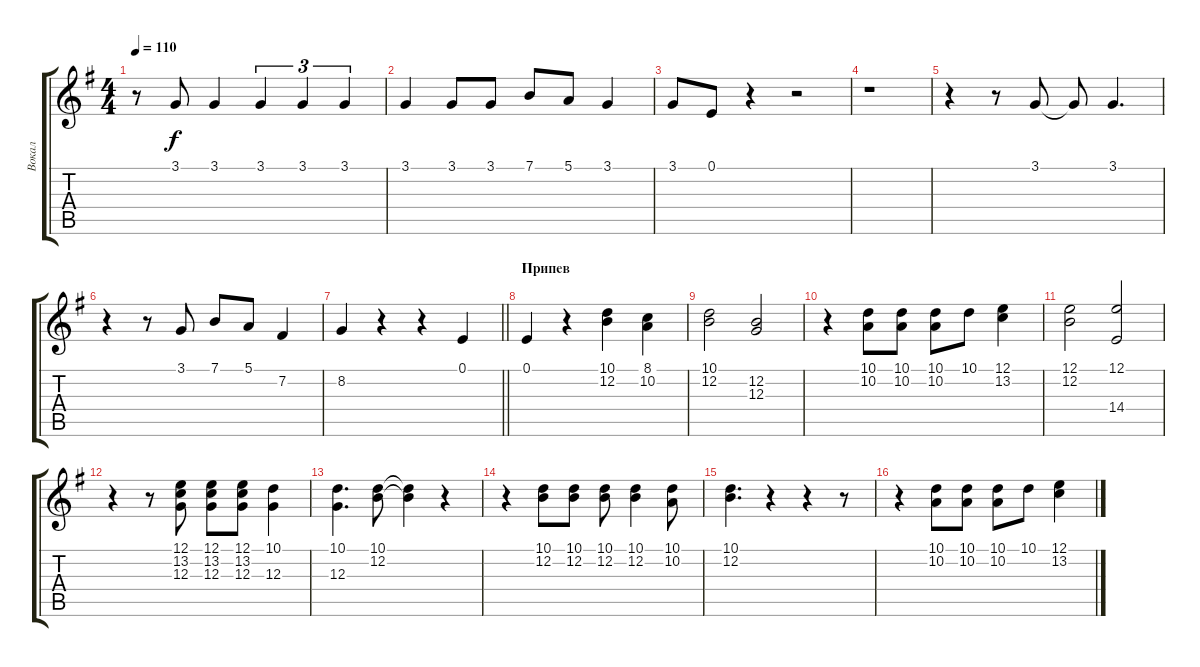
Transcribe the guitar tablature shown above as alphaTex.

\track ("Вокал" "Вокал") {instrument stringensemble1}
\staff {score tabs}
\tuning (E4 B3 G3 D3 A2 E2) {hide}
\ts (4 4)
\tempo 110
\clef g2
\ks eminor
r.8{dy f} 3.1.8 3.1.4 3.1.4{tu (3 2)} 3.1.4{tu (3 2)} 3.1.4{tu (3 2)} |
3.1.4 3.1.8 3.1.8 7.1.8 5.1.8 3.1.4 |
3.1.8 0.1.8 r.4 r.2 |
r.1 |
r.4 r.8 3.1.8 3.1{t}.8 3.1.4{d} |
r.4 r.8 3.1.8 7.1.8 5.1.8 7.2.4 |
\barLineRight lightlight
8.2.4 r.4 r.4 0.1.4 |
\section ("" "Припев")
0.1.4 r.4 (10.1 12.2).4 (8.1 10.2).4 |
(10.1 12.2).2 (12.2 12.3).2 |
r.4 (10.1 10.2).8 (10.1 10.2).8 (10.1 10.2).8 10.1.8 (12.1 13.2).4 |
(12.1 12.2).2 (12.1 14.4).2 |
r.4 r.8 (12.1 13.2 12.3).8 (12.1 13.2 12.3).8 (12.1 13.2 12.3).8 (10.1 12.3).4 |
(10.1 12.3).4{d} (10.1 12.2).8 (10.1{t} 12.2{t}).4 r.4 |
r.4 (10.1 12.2).8 (10.1 12.2).8 (10.1 12.2).8 (10.1 12.2).4 (10.1 10.2).8 |
(10.1 12.2).4{d} r.4 r.4 r.8 |
r.4 (10.1 10.2).8 (10.1 10.2).8 (10.1 10.2).8 10.1.8 (12.1 13.2).4
